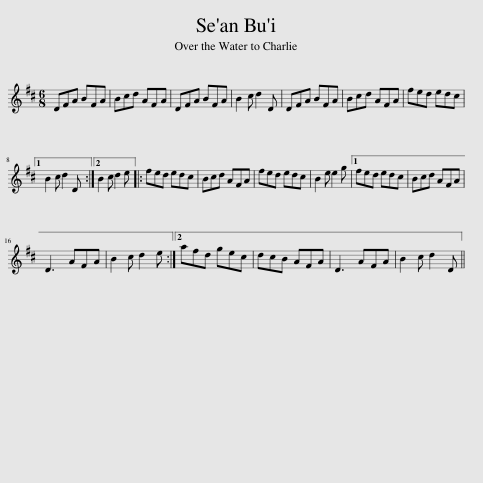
X:1
L:1/8
M:6/8
I:linebreak $
K:D
V:1 treble
V:1
 DFA BFA | Bcd AFA | DFA BFA | B2 c d2 D | DFA BFA | %5
 Bcd AFA | fed edc |1$ B2 c d2 D :|2 B2 c d2 e |: fed edc | %10
 Bcd AFA | fed edc | B2 e e2 g |1 fed edc | Bcd AFA |$ %15
 D3 AFA | B2 c d2 e :|2 afd gec | dcB AFA | D3 AFA | %20
 B2 c d2 D || %21
